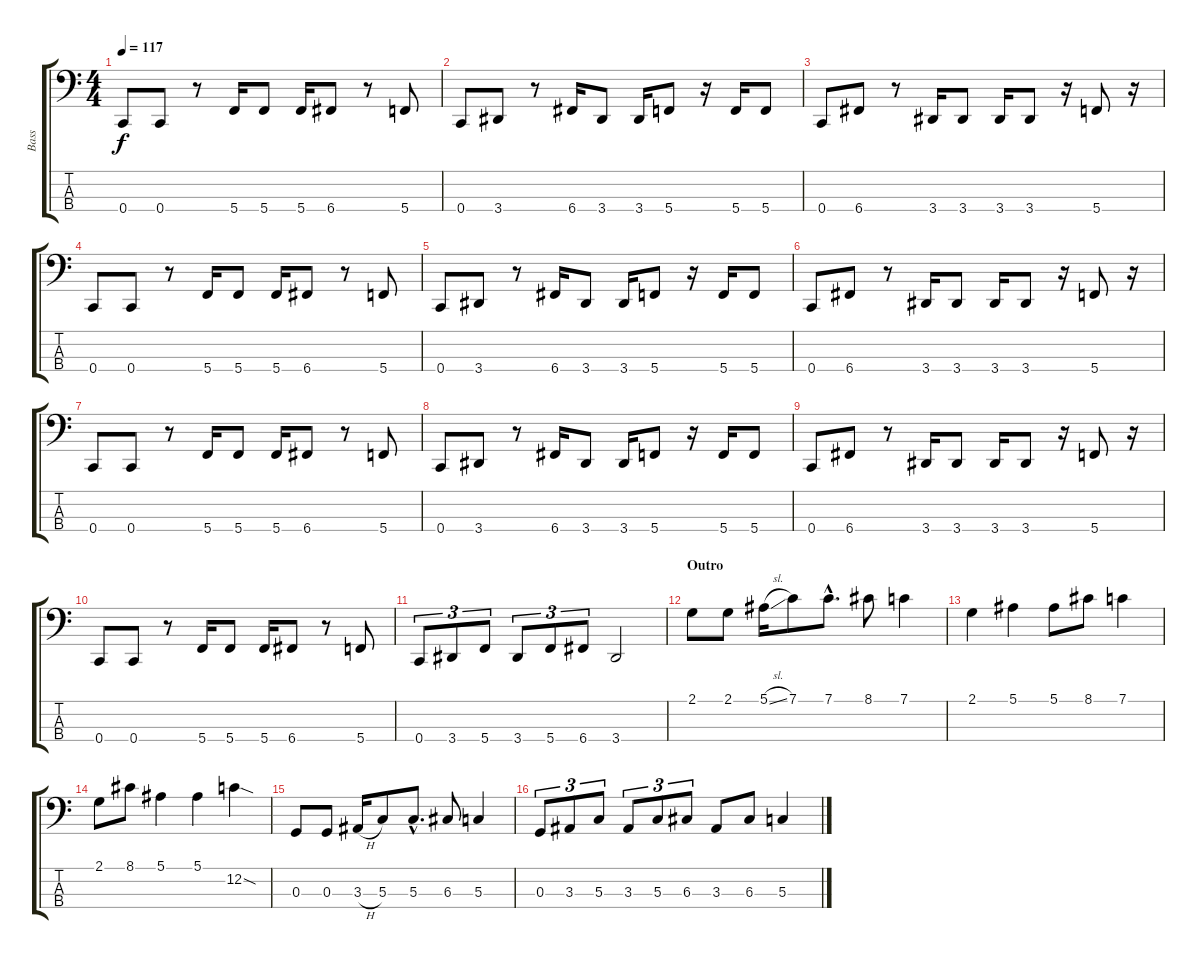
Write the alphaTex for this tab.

\track ("Bass" "Bass") {instrument electricbassfinger}
\staff {score tabs}
\tuning (F2 C2 G1 C1) {hide}
\ts (4 4)
\tempo 117
\clef f4
\ks c
0.4.8{dy f} 0.4.8 r.8 5.4.16 5.4.8 5.4.16 6.4.8 r.8 5.4.8 |
0.4.8 3.4.8 r.8 6.4.16 3.4.8 3.4.16 5.4.8 r.16 5.4.16 5.4.8 |
0.4.8 6.4.8 r.8 3.4.16 3.4.8 3.4.16 3.4.8 r.16 5.4.8 r.16 |
0.4.8 0.4.8 r.8 5.4.16 5.4.8 5.4.16 6.4.8 r.8 5.4.8 |
0.4.8 3.4.8 r.8 6.4.16 3.4.8 3.4.16 5.4.8 r.16 5.4.16 5.4.8 |
0.4.8 6.4.8 r.8 3.4.16 3.4.8 3.4.16 3.4.8 r.16 5.4.8 r.16 |
0.4.8 0.4.8 r.8 5.4.16 5.4.8 5.4.16 6.4.8 r.8 5.4.8 |
0.4.8 3.4.8 r.8 6.4.16 3.4.8 3.4.16 5.4.8 r.16 5.4.16 5.4.8 |
0.4.8 6.4.8 r.8 3.4.16 3.4.8 3.4.16 3.4.8 r.16 5.4.8 r.16 |
0.4.8 0.4.8 r.8 5.4.16 5.4.8 5.4.16 6.4.8 r.8 5.4.8 |
0.4.8{tu (3 2)} 3.4.8{tu (3 2)} 5.4.8{tu (3 2)} 3.4.8{tu (3 2)} 5.4.8{tu (3 2)} 6.4.8{tu (3 2)} 3.4.2 |
\section ("" "Outro")
2.1.8 2.1.8 5.1{sl}.16 7.1.8 7.1{hac}.8{d} 8.1.8 7.1.4 |
2.1.4 5.1.4 5.1.8 8.1.8 7.1.4 |
2.1.8 8.1.8 5.1.4 5.1.4 12.2{sod}.4 |
0.3.8 0.3.8 3.3{h}.16 5.3.8 5.3{hac}.8{d} 6.3.8 5.3.4 |
0.3.8{tu (3 2)} 3.3.8{tu (3 2)} 5.3.8{tu (3 2)} 3.3.8{tu (3 2)} 5.3.8{tu (3 2)} 6.3.8{tu (3 2)} 3.3.8 6.3.8 5.3.4
